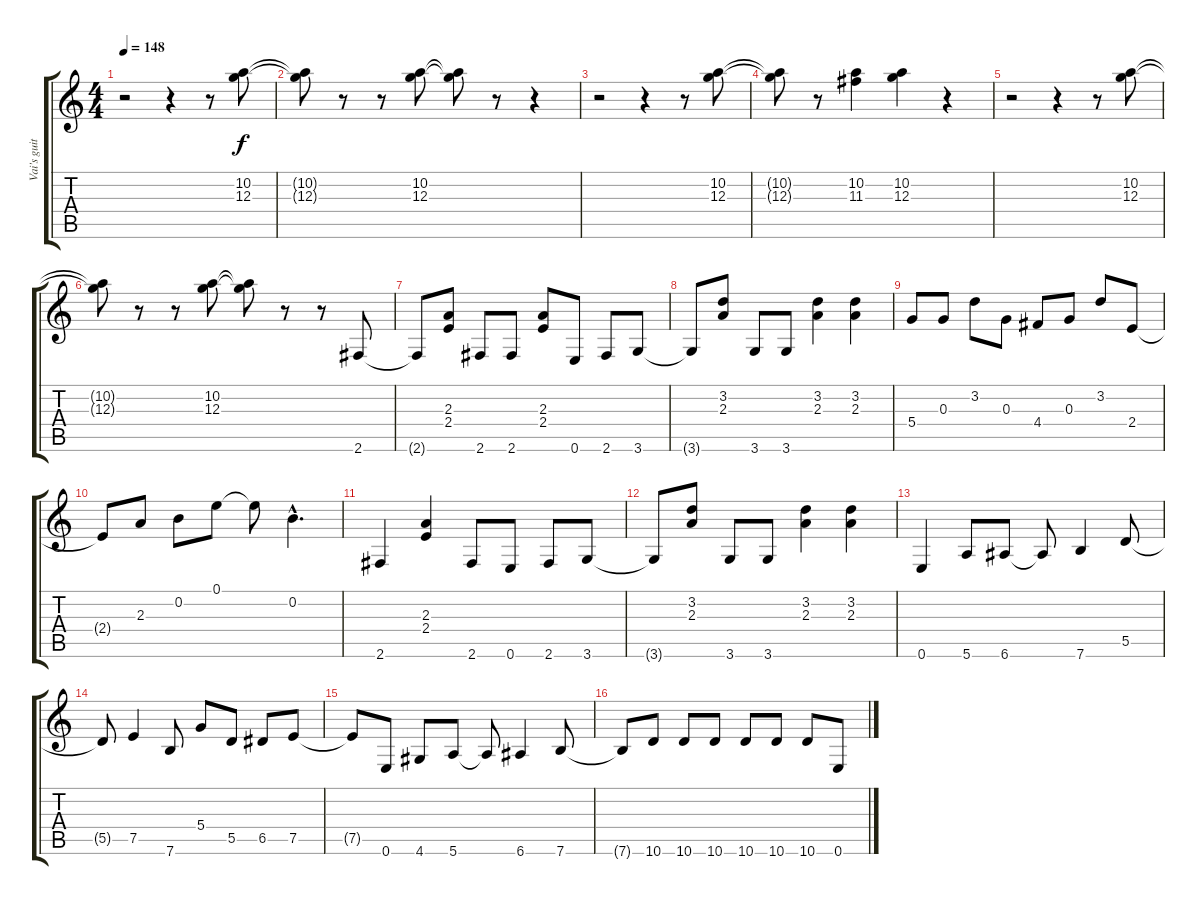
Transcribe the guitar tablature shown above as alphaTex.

\track ("Vai's guitar 2" "Vai's guit") {instrument distortionguitar}
\staff {score tabs}
\tuning (E4 B3 G3 D3 A2 E2) {hide}
\ts (4 4)
\tempo 148
\clef g2
\ks c
r.2{dy f} r.4 r.8 (10.2 12.3).8 |
(10.2{t} 12.3{t}).8 r.8 r.8 (10.2 12.3).8 (10.2{t} 12.3{t}).8 r.8 r.4 |
r.2 r.4 r.8 (10.2 12.3).8 |
(10.2{t} 12.3{t}).8 r.8 (10.2 11.3).4 (10.2 12.3).4 r.4 |
r.2 r.4 r.8 (10.2 12.3).8 |
(10.2{t} 12.3{t}).8 r.8 r.8 (10.2 12.3).8 (10.2{t} 12.3{t}).8 r.8 r.8 2.6.8 |
2.6{t}.8 (2.3 2.4).8 2.6.8 2.6.8 (2.3 2.4).8 0.6.8 2.6.8 3.6.8 |
3.6{t}.8 (3.2 2.3).8 3.6.8 3.6.8 (3.2 2.3).4 (3.2 2.3).4 |
5.4.8 0.3.8 3.2.8 0.3.8 4.4.8 0.3.8 3.2.8 2.4.8 |
2.4{t}.8 2.3.8 0.2.8 0.1.8 0.1{t}.8 0.2{hac}.4{d} |
2.6.4 (2.3 2.4).4 2.6.8 0.6.8 2.6.8 3.6.8 |
3.6{t}.8 (3.2 2.3).8 3.6.8 3.6.8 (3.2 2.3).4 (3.2 2.3).4 |
0.6.4 5.6.8 6.6.8 6.6{t}.8 7.6.4 5.5.8 |
5.5{t}.8 7.5.4 7.6.8 5.4.8 5.5.8 6.5.8 7.5.8 |
7.5{t}.8 0.6.8 4.6.8 5.6.8 5.6{t}.8 6.6.4 7.6.8 |
7.6{t}.8 10.6.8 10.6.8 10.6.8 10.6.8 10.6.8 10.6.8 0.6.8
